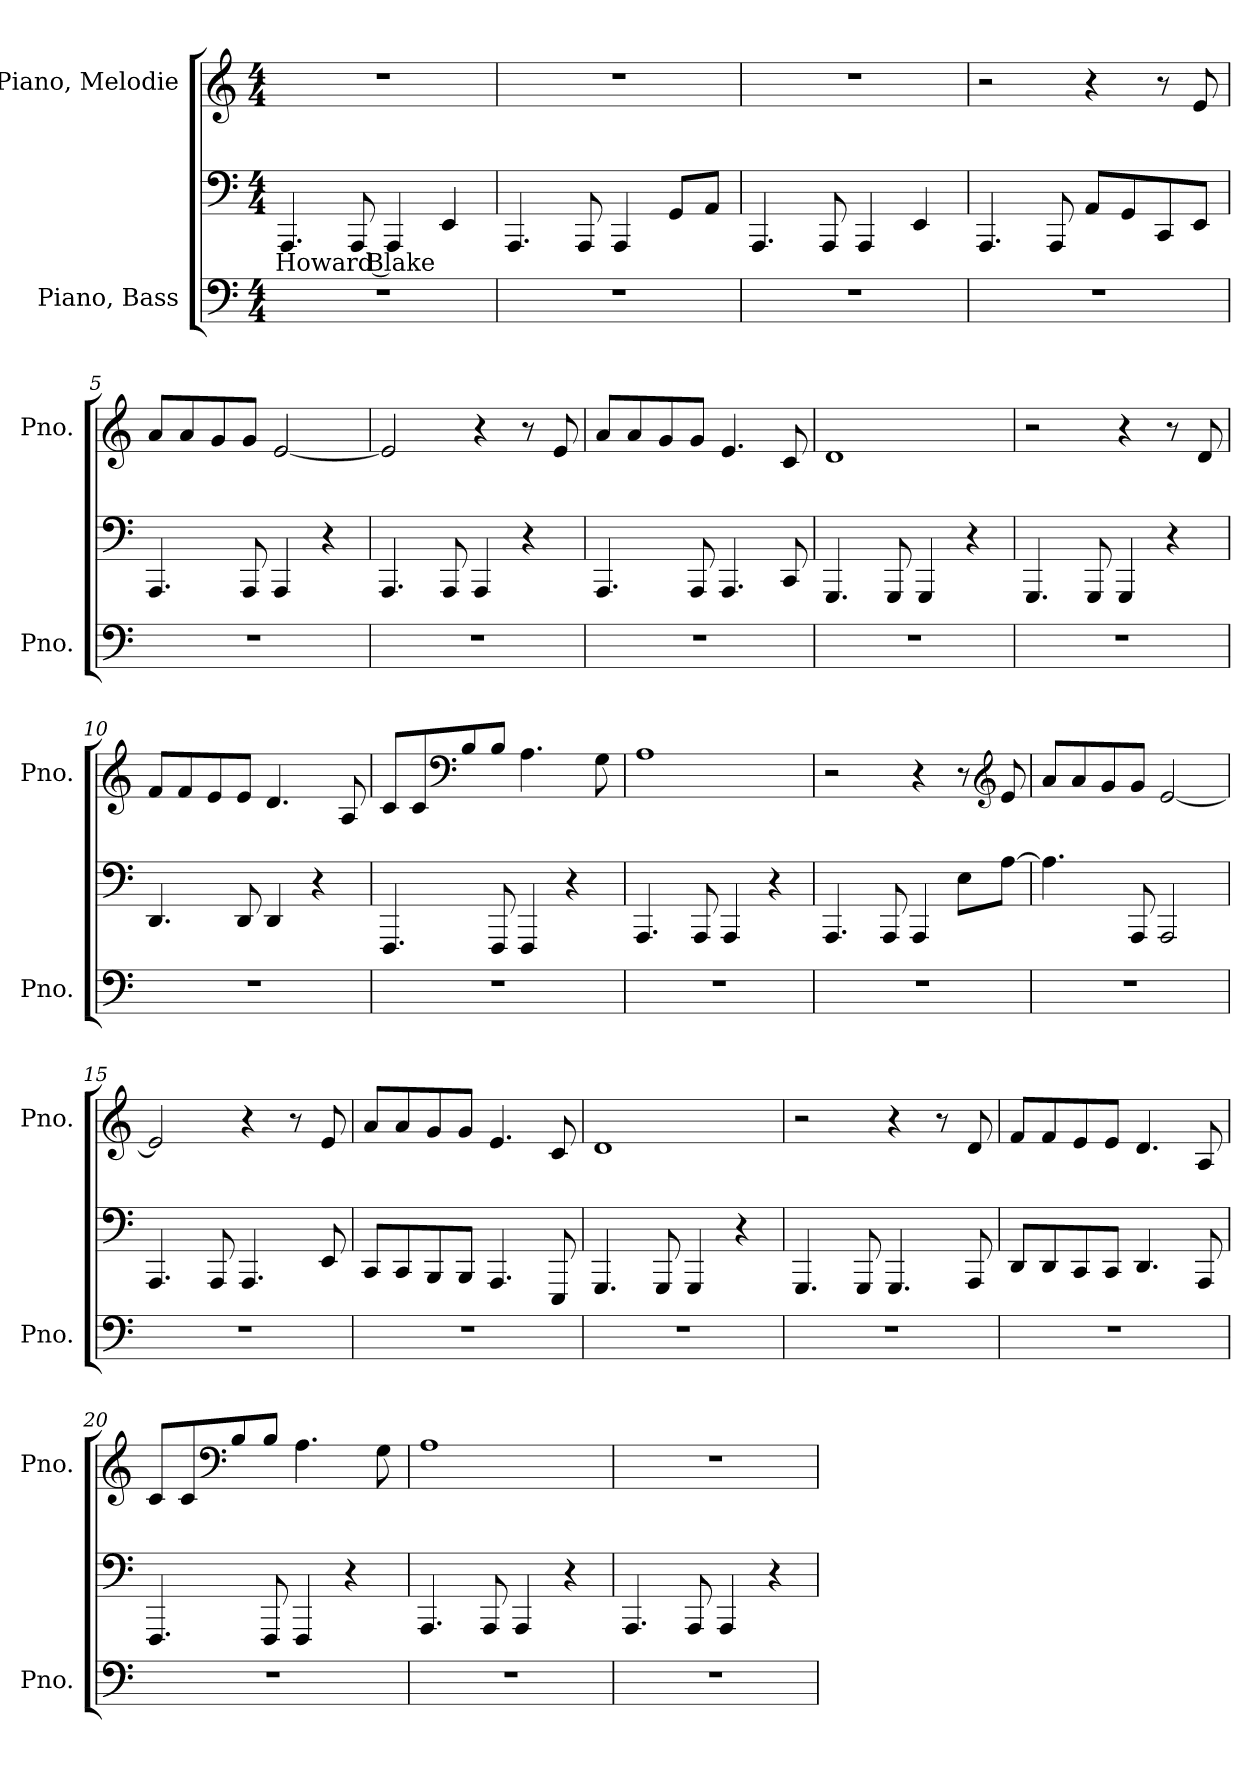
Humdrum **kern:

**kern	**kern	**text	**kern
*part2	*part2	*part2	*part1
*staff3	*staff2	*staff2	*staff1
*I"Piano, Bass	*	*	*I"Piano, Melodie
*I'Pno.	*	*	*I'Pno.
*clefF4	*clefF4	*	*clefG2
*k[]	*k[]	*	*k[]
*M4/4	*M4/4	*	*M4/4
*MM88	*MM88	*	*MM88
=1	=1	=1	=1
!	!	!LO:LY:b	!
1r	4.AAA/	Howard Blake	1r
.	8AAA/	.	.
.	4AAA/	.	.
.	4EE/	.	.
=2	=2	=2	=2
1r	4.AAA/	.	1r
.	8AAA/	.	.
.	4AAA/	.	.
.	8GG/L	.	.
.	8AA/J	.	.
=3	=3	=3	=3
1r	4.AAA/	.	1r
.	8AAA/	.	.
.	4AAA/	.	.
.	4EE/	.	.
=4	=4	=4	=4
1r	4.AAA/	.	2r
.	8AAA/	.	.
.	8AA/L	.	4r
.	8GG/	.	.
.	8CC/	.	8r
.	8EE/J	.	8e/
!!LO:LB:g=z
=5	=5	=5	=5
1r	4.AAA/	.	8a/L
.	.	.	8a/
.	.	.	8g/
.	8AAA/	.	8g/J
.	4AAA/	.	[2e/
.	4r	.	.
=6	=6	=6	=6
1r	4.AAA/	.	2e/]
.	8AAA/	.	.
.	4AAA/	.	4r
.	4r	.	8r
.	.	.	8e/
=7	=7	=7	=7
1r	4.AAA/	.	8a/L
.	.	.	8a/
.	.	.	8g/
.	8AAA/	.	8g/J
.	4.AAA/	.	4.e/
.	8CC/	.	8c/
=8	=8	=8	=8
1r	4.GGG/	.	1d
.	8GGG/	.	.
.	4GGG/	.	.
.	4r	.	.
=9	=9	=9	=9
1r	4.GGG/	.	2r
.	8GGG/	.	.
.	4GGG/	.	4r
.	4r	.	8r
.	.	.	8d/
!!LO:LB:g=z
=10	=10	=10	=10
1r	4.DD/	.	8f/L
.	.	.	8f/
.	.	.	8e/
.	8DD/	.	8e/J
.	4DD/	.	4.d/
.	4r	.	.
.	.	.	8A/
=11	=11	=11	=11
1r	4.FFF/	.	8c/L
.	.	.	8c/
*	*	*	*clefF4
.	.	.	8B/
.	8FFF/	.	8B/J
.	4FFF/	.	4.A\
.	4r	.	.
.	.	.	8G\
=12	=12	=12	=12
1r	4.AAA/	.	1A
.	8AAA/	.	.
.	4AAA/	.	.
.	4r	.	.
=13	=13	=13	=13
1r	4.AAA/	.	2r
.	8AAA/	.	.
.	4AAA/	.	4r
.	8E\L	.	8r
*	*	*	*clefG2
.	[8A\J	.	8e/
=14	=14	=14	=14
1r	4.A\]	.	8a/L
.	.	.	8a/
.	.	.	8g/
.	8AAA/	.	8g/J
.	2AAA/	.	[2e/
!!LO:LB:g=z
=15	=15	=15	=15
1r	4.AAA/	.	2e/]
.	8AAA/	.	.
.	4.AAA/	.	4r
.	.	.	8r
.	8EE/	.	8e/
=16	=16	=16	=16
1r	8CC/L	.	8a/L
.	8CC/	.	8a/
.	8BBB/	.	8g/
.	8BBB/J	.	8g/J
.	4.AAA/	.	4.e/
.	8EEE/	.	8c/
=17	=17	=17	=17
1r	4.GGG/	.	1d
.	8GGG/	.	.
.	4GGG/	.	.
.	4r	.	.
=18	=18	=18	=18
1r	4.GGG/	.	2r
.	8GGG/	.	.
.	4.GGG/	.	4r
.	.	.	8r
.	8AAA/	.	8d/
=19	=19	=19	=19
1r	8DD/L	.	8f/L
.	8DD/	.	8f/
.	8CC/	.	8e/
.	8CC/J	.	8e/J
.	4.DD/	.	4.d/
.	8AAA/	.	8A/
!!LO:PB:g=z
=20	=20	=20	=20
1r	4.FFF/	.	8c/L
.	.	.	8c/
*	*	*	*clefF4
.	.	.	8B/
.	8FFF/	.	8B/J
.	4FFF/	.	4.A\
.	4r	.	.
.	.	.	8G\
=21	=21	=21	=21
1r	4.AAA/	.	1A
.	8AAA/	.	.
.	4AAA/	.	.
.	4r	.	.
=22	=22	=22	=22
1r	4.AAA/	.	1r
.	8AAA/	.	.
.	4AAA/	.	.
.	4r	.	.
=	=	=	=
*-	*-	*-	*-
